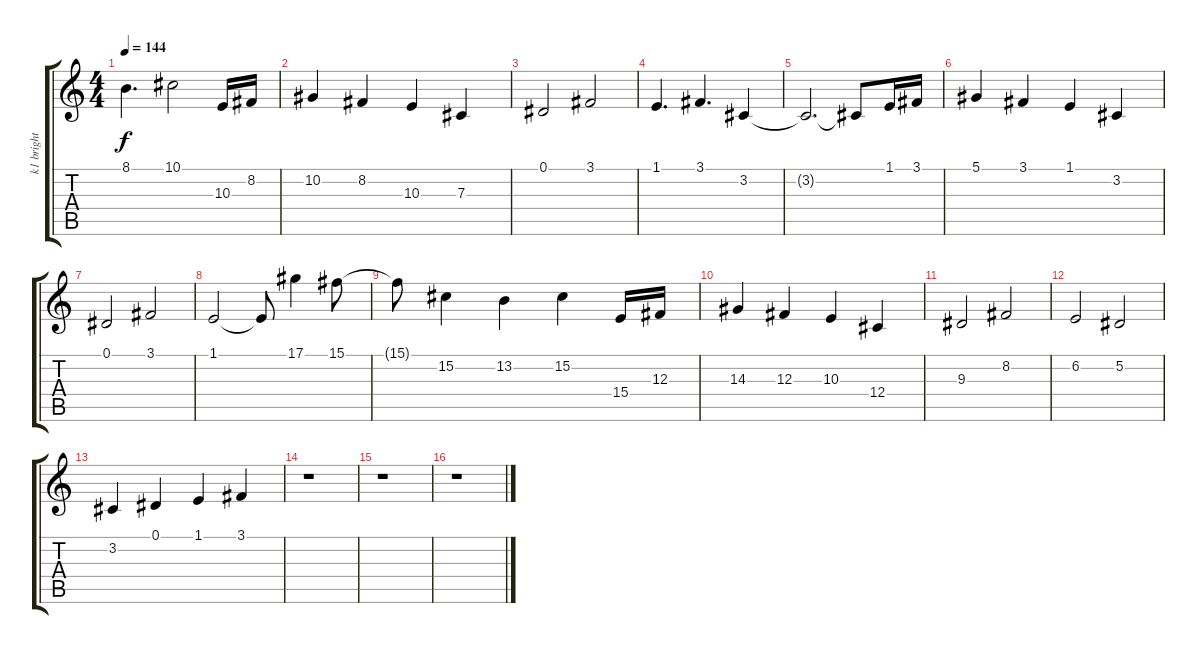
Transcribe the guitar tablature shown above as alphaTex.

\track ("k1 bright" "k1 bright") {instrument fx5brightness}
\staff {score tabs}
\tuning (Eb4 Bb3 Gb3 Db3 Ab2 Eb2) {hide}
\ts (4 4)
\tempo 144
\clef g2
\ks c
8.1.4{d dy f} 10.1.2 10.3.16 8.2.16 |
10.2.4 8.2.4 10.3.4 7.3.4 |
0.1.2 3.1.2 |
1.1.4{d} 3.1.4{d} 3.2.4 |
3.2{t}.2{d} 3.2{t}.8 1.1.16 3.1.16 |
5.1.4 3.1.4 1.1.4 3.2.4 |
0.1.2 3.1.2 |
1.1.2 1.1{t}.8 17.1.4 15.1.8 |
15.1{t}.8 15.2.4 13.2.4 15.2.4 15.4.16 12.3.16 |
14.3.4 12.3.4 10.3.4 12.4.4 |
9.3.2 8.2.2 |
6.2.2 5.2.2 |
3.2.4 0.1.4 1.1.4 3.1.4 |
r.1 |
r.1 |
r.1
